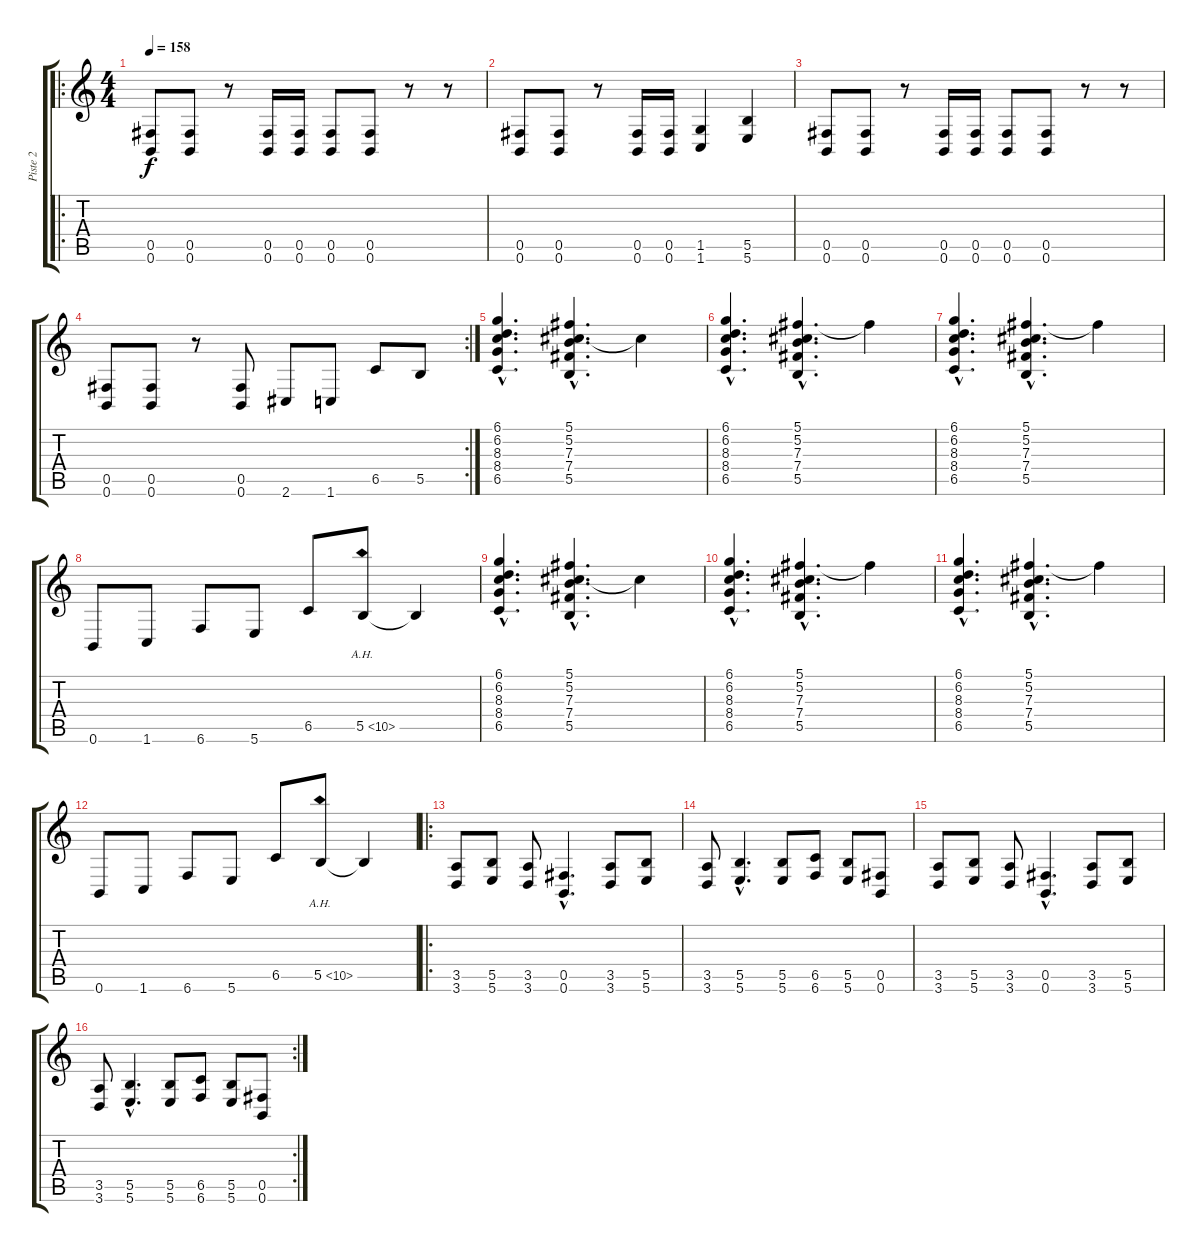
\track ("Piste 2" "Piste 2") {instrument distortionguitar}
\staff {score tabs}
\tuning (Db4 Ab3 E3 B2 Gb2 B1) {hide}
\ro
\ts (4 4)
\tempo 158
\clef g2
\ks c
(0.5 0.6).8{dy f} (0.5 0.6).8 r.8 (0.5 0.6).16 (0.5 0.6).16 (0.5 0.6).8 (0.5 0.6).8 r.8 r.8 |
(0.5 0.6).8 (0.5 0.6).8 r.8 (0.5 0.6).16 (0.5 0.6).16 (1.5 1.6).4 (5.5 5.6).4 |
(0.5 0.6).8 (0.5 0.6).8 r.8 (0.5 0.6).16 (0.5 0.6).16 (0.5 0.6).8 (0.5 0.6).8 r.8 r.8 |
\rc 2
(0.5 0.6).8 (0.5 0.6).8 r.8 (0.5 0.6).8 2.6.8 1.6.8 6.5.8 5.5.8 |
(6.1{hac} 6.2 8.3{hac} 8.4{hac} 6.5{hac}).4{d} (5.1{hac} 5.2{hac} 7.3{hac} 7.4{hac} 5.5{hac}).4{d} 5.2{t}.4 |
(6.1{hac} 6.2{hac} 8.3{hac} 8.4{hac} 6.5{hac}).4{d} (5.1{hac} 5.2{hac} 7.3{hac} 7.4{hac} 5.5{hac}).4{d} 5.1{t}.4 |
(6.1{hac} 6.2{hac} 8.3{hac} 8.4{hac} 6.5{hac}).4{d} (5.1{hac} 5.2{hac} 7.3{hac} 7.4{hac} 5.5{hac}).4{d} 5.1{t}.4 |
0.6.8 1.6.8 6.6.8 5.6.8 6.5.8 5.5{ah 5}.8 5.5{t}.4 |
(6.1{hac} 6.2 8.3{hac} 8.4{hac} 6.5{hac}).4{d} (5.1{hac} 5.2{hac} 7.3{hac} 7.4{hac} 5.5{hac}).4{d} 5.2{t}.4 |
(6.1{hac} 6.2{hac} 8.3{hac} 8.4{hac} 6.5{hac}).4{d} (5.1{hac} 5.2{hac} 7.3{hac} 7.4{hac} 5.5{hac}).4{d} 5.1{t}.4 |
(6.1{hac} 6.2{hac} 8.3{hac} 8.4{hac} 6.5{hac}).4{d} (5.1{hac} 5.2{hac} 7.3{hac} 7.4{hac} 5.5{hac}).4{d} 5.1{t}.4 |
0.6.8 1.6.8 6.6.8 5.6.8 6.5.8 5.5{ah 5}.8 5.5{t}.4 |
\ro
(3.5 3.6).8 (5.5 5.6).8 (3.5 3.6).8 (0.5{hac} 0.6{hac}).4{d} (3.5 3.6).8 (5.5 5.6).8 |
(3.5 3.6).8 (5.5{hac} 5.6{hac}).4{d} (5.5 5.6).8 (6.5 6.6).8 (5.5 5.6).8 (0.5 0.6).8 |
(3.5 3.6).8 (5.5 5.6).8 (3.5 3.6).8 (0.5{hac} 0.6{hac}).4{d} (3.5 3.6).8 (5.5 5.6).8 |
\rc 2
(3.5 3.6).8 (5.5{hac} 5.6{hac}).4{d} (5.5 5.6).8 (6.5 6.6).8 (5.5 5.6).8 (0.5 0.6).8
